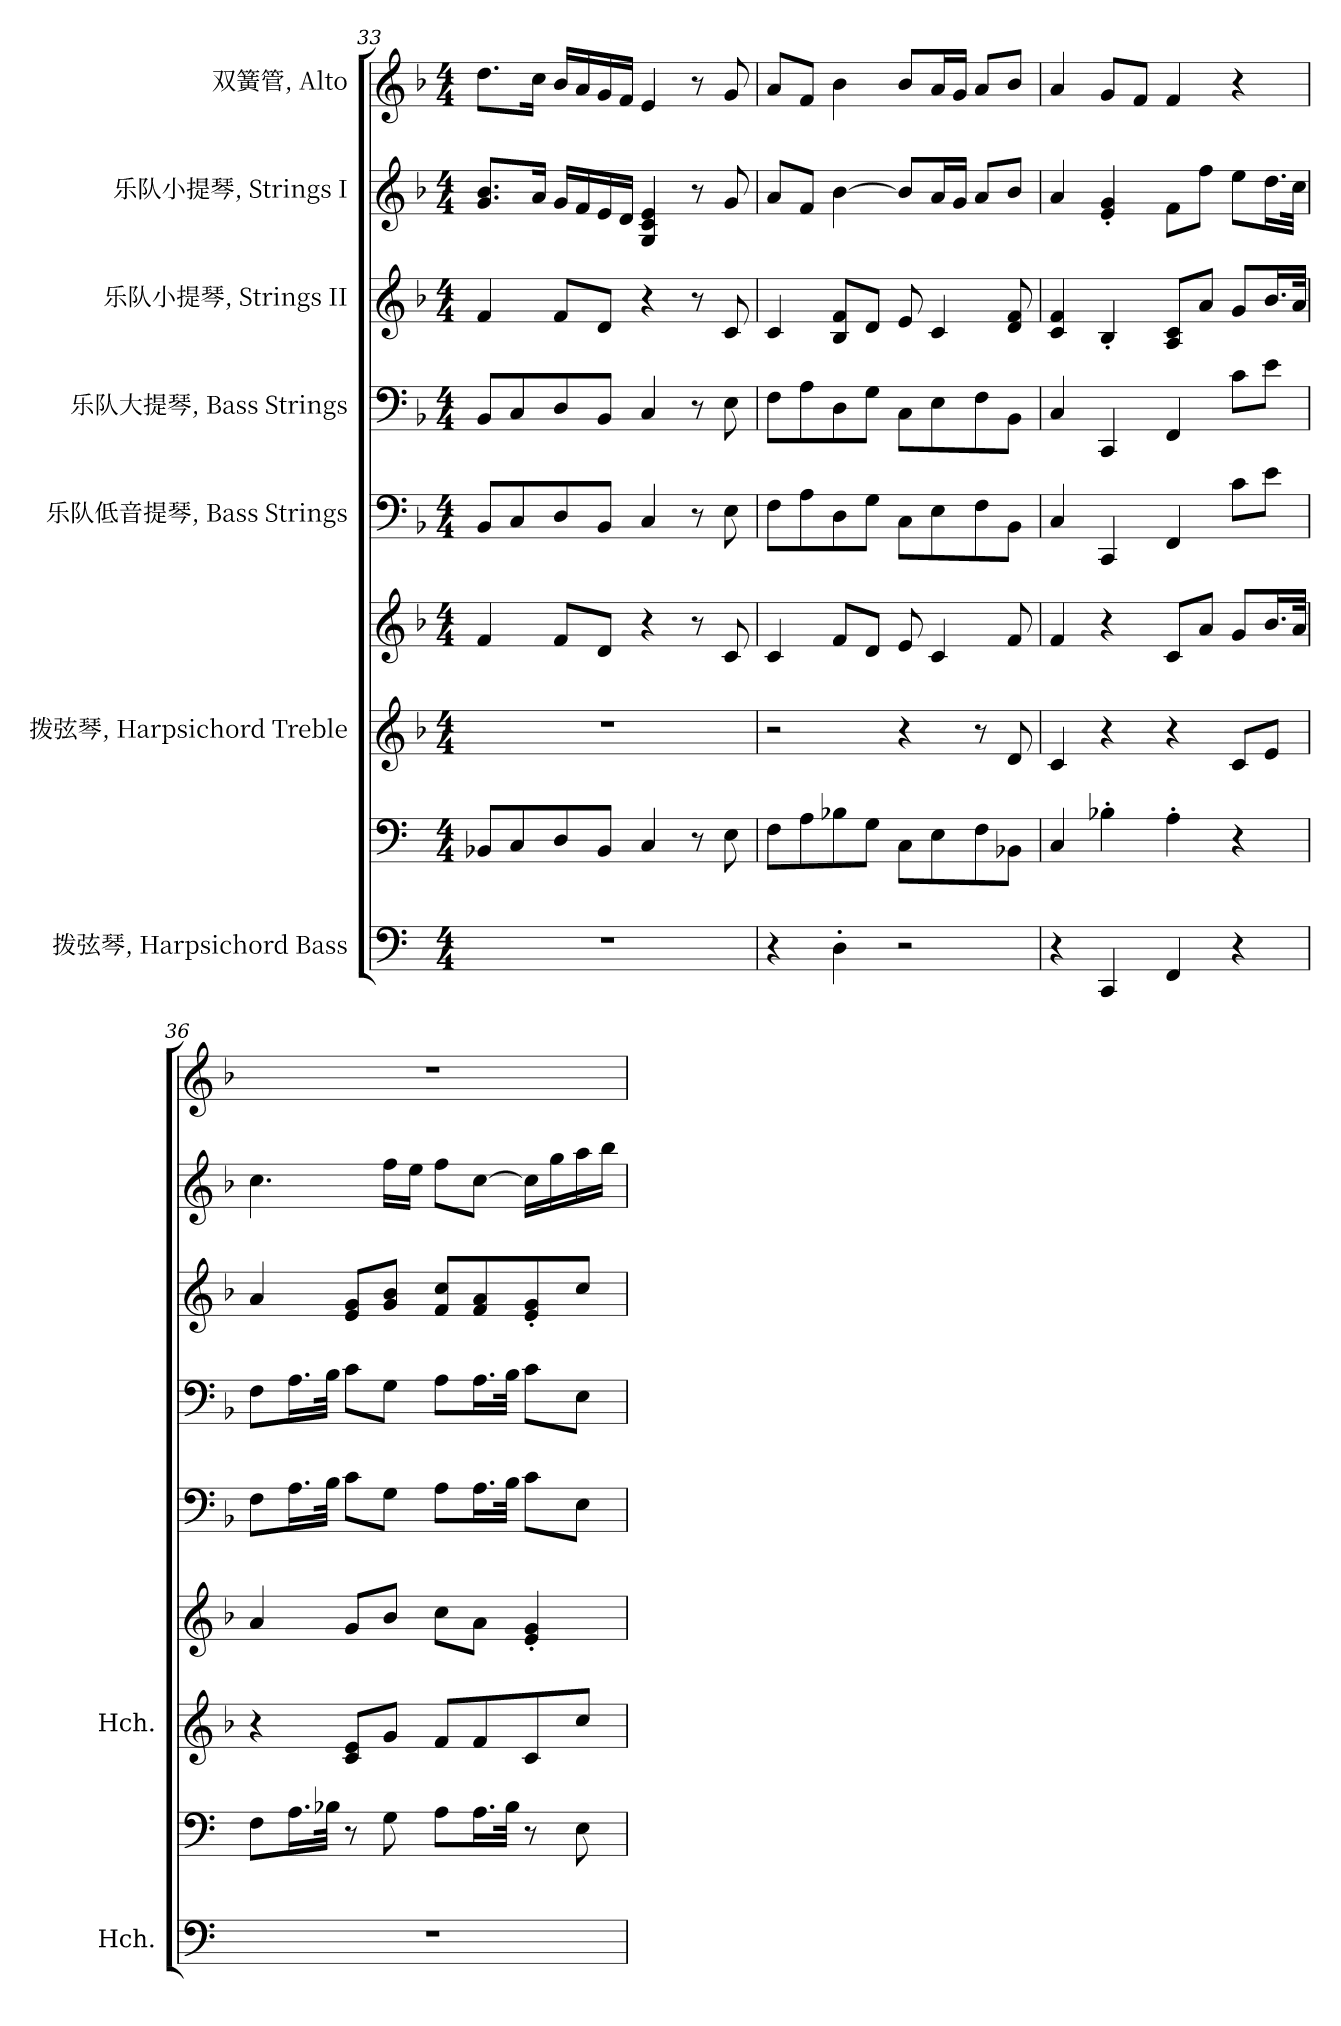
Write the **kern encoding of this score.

**kern	**kern	**kern	**kern	**kern	**kern	**kern	**kern	**kern
*part7	*part7	*part6	*part6	*part5	*part4	*part3	*part2	*part1
*staff9	*staff8	*staff7	*staff6	*staff5	*staff4	*staff3	*staff2	*staff1
*I"拨弦琴, Harpsichord Bass	*	*I"拨弦琴, Harpsichord Treble	*	*I"乐队低音提琴, Bass Strings	*I"乐队大提琴, Bass Strings	*I"乐队小提琴, Strings II	*I"乐队小提琴, Strings I	*I"双簧管, Alto
*I'Hch.	*	*I'Hch.	*	*	*	*	*	*
*clefF4	*clefF4	*clefG2	*clefG2	*clefF4	*clefF4	*clefG2	*clefG2	*clefG2
*	*	*	*	*ITrd7c12	*	*	*	*
*k[]	*k[]	*k[b-]	*k[b-]	*k[b-]	*k[b-]	*k[b-]	*k[b-]	*k[b-]
*M4/4	*M4/4	*M4/4	*M4/4	*M4/4	*M4/4	*M4/4	*M4/4	*M4/4
=33	=33	=33	=33	=33	=33	=33	=33	=33
1r	8BB-X/L	1r	4f/	8BBB-/L	8BB-/L	4f/	8.g/ 8.b-/L	8.dd\L
.	8C/	.	.	8CC/	8C/	.	.	.
.	.	.	.	.	.	.	16a/Jk	16cc\Jk
.	8D/	.	8f/L	8DD/	8D/	8f/L	16g/LL	16b-/LL
.	.	.	.	.	.	.	16f/	16a/
.	8BB-/J	.	8d/J	8BBB-/J	8BB-/J	8d/J	16e/	16g/
.	.	.	.	.	.	.	16d/JJ	16f/JJ
.	4C/	.	4r	4CC/	4C/	4r	4G/ 4c/ 4e/	4e/
.	8r	.	8r	8r	8r	8r	8r	8r
.	8E\	.	8c/	8EE\	8E\	8c/	8g/	8g/
!!LO:PB:g=z
=34	=34	=34	=34	=34	=34	=34	=34	=34
4r	8F\L	2r	4c/	8FF\L	8F\L	4c/	8a/L	8a/L
.	8A\	.	.	8AA\	8A\	.	8f/J	8f/J
4D'\	8B-X\	.	8f/L	8DD\	8D\	8B-/ 8f/L	[4b-\	4b-\
.	8G\J	.	8d/J	8GG\J	8G\J	8d/J	.	.
2r	8C\L	4r	8e/	8CC\L	8C\L	8e/	8b-/L]	8b-/L
.	8E\	.	4c/	8EE\	8E\	4c/	16a/L	16a/L
.	.	.	.	.	.	.	16g/JJ	16g/JJ
.	8F\	8r	.	8FF\	8F\	.	8a/L	8a/L
.	8BB-X\J	8d/	8f/	8BBB-\J	8BB-\J	8d/ 8f/	8b-/J	8b-/J
=35	=35	=35	=35	=35	=35	=35	=35	=35
4r	4C/	4c/	4f/	4CC/	4C/	4c/ 4f/	4a/	4a/
4CC/	4B-X'\	4r	4r	4CCC/	4CC/	4B-'/	4e/' 4g/'	8g/L
.	.	.	.	.	.	.	.	8f/J
4FF/	4A'\	4r	8c/L	4FFF/	4FF/	8A/ 8c/L	8f\L	4f/
.	.	.	8a/J	.	.	8a/J	8ff\J	.
4r	4r	8c/L	8g/L	8C\L	8c\L	8g/L	8ee\L	4r
.	.	8e/J	16.b-/L	8E\J	8e\J	16.b-/L	16.dd\L	.
.	.	.	32a/JJk	.	.	32a/JJk	32cc\JJk	.
=36	=36	=36	=36	=36	=36	=36	=36	=36
1r	8F\L	4r	4a/	8FF\L	8F\L	4a/	4.cc\	1r
.	16.A\L	.	.	16.AA\L	16.A\L	.	.	.
.	32B-X\JJk	.	.	32BB-\JJk	32B-\JJk	.	.	.
.	8r	8c/ 8e/L	8g/L	8C\L	8c\L	8e/ 8g/L	.	.
.	8G\	8g/J	8b-/J	8GG\J	8G\J	8g/ 8b-/J	16ff\LL	.
.	.	.	.	.	.	.	16ee\JJ	.
.	8A\L	8f/L	8cc\L	8AA\L	8A\L	8f/ 8cc/L	8ff\L	.
.	16.A\L	8f/	8a\J	16.AA\L	16.A\L	8f/ 8a/	[8cc\J	.
.	32B-\JJk	.	.	32BB-\JJk	32B-\JJk	.	.	.
.	8r	8c/	4e/' 4g/'	8C\L	8c\L	8e/' 8g/'	16cc\LL]	.
.	.	.	.	.	.	.	16gg\	.
.	8E\	8cc/J	.	8EE\J	8E\J	8cc/J	16aa\	.
.	.	.	.	.	.	.	16bb-\JJ	.
=	=	=	=	=	=	=	=	=
*-	*-	*-	*-	*-	*-	*-	*-	*-
